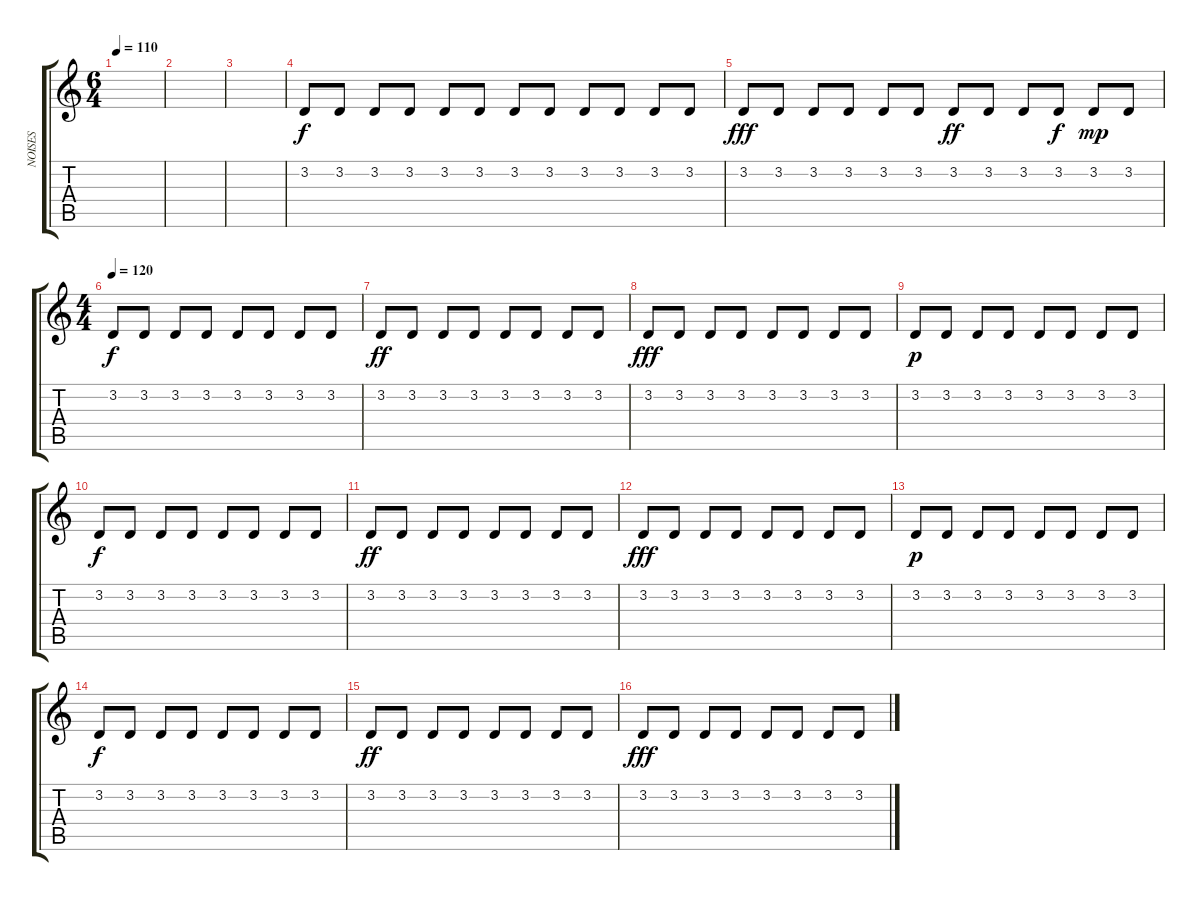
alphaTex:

\track ("NOISES" "NOISES") {instrument gunshot}
\staff {score tabs}
\tuning (E4 B3 G3 D3 A2 E2) {hide}
\ts (6 4)
\tempo 110
\clef g2
\ks c
|
|
|
3.2.8 3.2.8 3.2.8 3.2.8 3.2.8 3.2.8 3.2.8{dy f} 3.2.8 3.2.8 3.2.8 3.2.8 3.2.8 |
3.2.8{dy fff} 3.2.8 3.2.8 3.2.8 3.2.8 3.2.8 3.2.8{dy ff} 3.2.8 3.2.8 3.2.8{dy f} 3.2.8{dy mp} 3.2.8 |
\ts (4 4)
\tempo 120
3.2.8{dy f} 3.2.8 3.2.8 3.2.8 3.2.8 3.2.8 3.2.8 3.2.8 |
3.2.8{dy ff} 3.2.8 3.2.8 3.2.8 3.2.8 3.2.8 3.2.8 3.2.8 |
3.2.8{dy fff} 3.2.8 3.2.8 3.2.8 3.2.8 3.2.8 3.2.8 3.2.8 |
3.2.8{dy p} 3.2.8 3.2.8 3.2.8 3.2.8 3.2.8 3.2.8 3.2.8 |
3.2.8{dy f} 3.2.8 3.2.8 3.2.8 3.2.8 3.2.8 3.2.8 3.2.8 |
3.2.8{dy ff} 3.2.8 3.2.8 3.2.8 3.2.8 3.2.8 3.2.8 3.2.8 |
3.2.8{dy fff} 3.2.8 3.2.8 3.2.8 3.2.8 3.2.8 3.2.8 3.2.8 |
3.2.8{dy p} 3.2.8 3.2.8 3.2.8 3.2.8 3.2.8 3.2.8 3.2.8 |
3.2.8{dy f} 3.2.8 3.2.8 3.2.8 3.2.8 3.2.8 3.2.8 3.2.8 |
3.2.8{dy ff} 3.2.8 3.2.8 3.2.8 3.2.8 3.2.8 3.2.8 3.2.8 |
3.2.8{dy fff} 3.2.8 3.2.8 3.2.8 3.2.8 3.2.8 3.2.8 3.2.8
